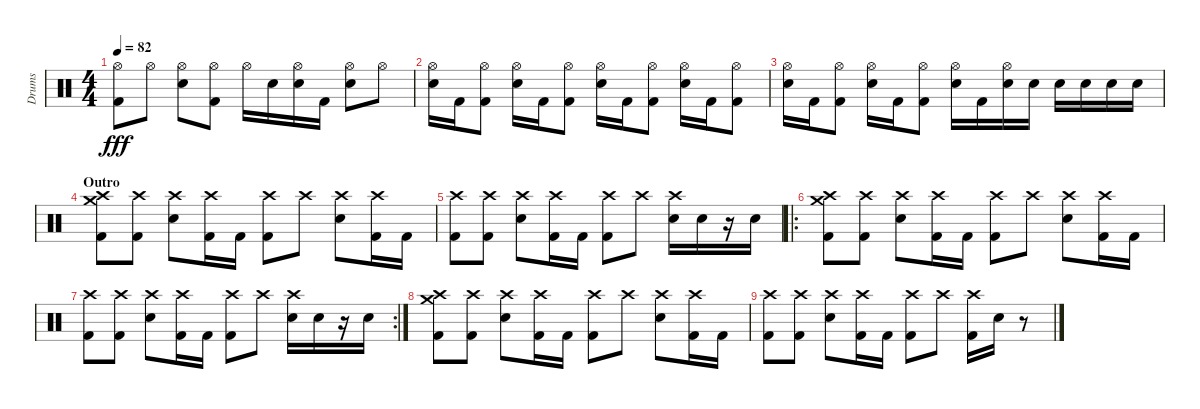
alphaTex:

\track ("Drums" "Drums") {instrument percussion}
\staff {score}
\articulation defaults
\ts (4 4)
\tempo 82
\clef neutral
\ks c
("Hi-Hat (open)" "Kick (hit) 2").8{dy fff} "Hi-Hat (open)".8 ("Hi-Hat (open)" "Electric Snare (hit)").8 ("Hi-Hat (open)" "Kick (hit) 2").8 "Hi-Hat (open)".16 "Electric Snare (hit)".16 ("Hi-Hat (open)" "Electric Snare (hit)").16 "Kick (hit) 2".16 ("Hi-Hat (open)" "Electric Snare (hit)").8 "Hi-Hat (open)".8 |
("Hi-Hat (open)" "Electric Snare (hit)").16 "Kick (hit) 2".16 ("Hi-Hat (open)" "Kick (hit) 2").8 ("Hi-Hat (open)" "Electric Snare (hit)").16 "Kick (hit) 2".16 ("Hi-Hat (open)" "Kick (hit) 2").8 ("Hi-Hat (open)" "Electric Snare (hit)").16 "Kick (hit) 2".16 ("Hi-Hat (open)" "Kick (hit) 2").8 ("Hi-Hat (open)" "Electric Snare (hit)").16 "Kick (hit) 2".16 ("Hi-Hat (open)" "Kick (hit) 2").8 |
("Hi-Hat (open)" "Electric Snare (hit)").16 "Kick (hit) 2".16 ("Hi-Hat (open)" "Kick (hit) 2").8 ("Hi-Hat (open)" "Electric Snare (hit)").16 "Kick (hit) 2".16 ("Hi-Hat (open)" "Kick (hit) 2").8 ("Hi-Hat (open)" "Electric Snare (hit)").16 "Kick (hit) 2".16 ("Hi-Hat (open)" "Electric Snare (hit)").16 "Electric Snare (hit)".16 "Electric Snare (hit)".16 "Electric Snare (hit)".16 "Electric Snare (hit)".16 "Electric Snare (hit)".16 |
\section ("" "Outro")
("Crash high (hit)" "Crash medium (hit)" "Kick (hit) 2").8 ("Crash high (hit)" "Kick (hit) 2").8 ("Crash high (hit)" "Electric Snare (hit)").8 ("Crash high (hit)" "Kick (hit) 2").16 "Kick (hit) 2".16 ("Crash high (hit)" "Kick (hit) 2").8 "Crash high (hit)".8 ("Crash high (hit)" "Electric Snare (hit)").8 ("Crash high (hit)" "Kick (hit) 2").16 "Kick (hit) 2".16 |
("Crash high (hit)" "Kick (hit) 2").8 ("Crash high (hit)" "Kick (hit) 2").8 ("Crash high (hit)" "Electric Snare (hit)").8 ("Crash high (hit)" "Kick (hit) 2").16 "Kick (hit) 2".16 ("Crash high (hit)" "Kick (hit) 2").8 "Crash high (hit)".8 ("Crash high (hit)" "Electric Snare (hit)").16 "Electric Snare (hit)".16 r.16 "Electric Snare (hit)".16 |
\ro
("Crash high (hit)" "Crash medium (hit)" "Kick (hit) 2").8 ("Crash high (hit)" "Kick (hit) 2").8 ("Crash high (hit)" "Electric Snare (hit)").8 ("Crash high (hit)" "Kick (hit) 2").16 "Kick (hit) 2".16 ("Crash high (hit)" "Kick (hit) 2").8 "Crash high (hit)".8 ("Crash high (hit)" "Electric Snare (hit)").8 ("Crash high (hit)" "Kick (hit) 2").16 "Kick (hit) 2".16 |
\rc 2
("Crash high (hit)" "Kick (hit) 2").8 ("Crash high (hit)" "Kick (hit) 2").8 ("Crash high (hit)" "Electric Snare (hit)").8 ("Crash high (hit)" "Kick (hit) 2").16 "Kick (hit) 2".16 ("Crash high (hit)" "Kick (hit) 2").8 "Crash high (hit)".8 ("Crash high (hit)" "Electric Snare (hit)").16 "Electric Snare (hit)".16 r.16 "Electric Snare (hit)".16 |
("Crash high (hit)" "Crash medium (hit)" "Kick (hit) 2").8 ("Crash high (hit)" "Kick (hit) 2").8 ("Crash high (hit)" "Electric Snare (hit)").8 ("Crash high (hit)" "Kick (hit) 2").16 "Kick (hit) 2".16 ("Crash high (hit)" "Kick (hit) 2").8 "Crash high (hit)".8 ("Crash high (hit)" "Electric Snare (hit)").8 ("Crash high (hit)" "Kick (hit) 2").16 "Kick (hit) 2".16 |
("Crash high (hit)" "Kick (hit) 2").8 ("Crash high (hit)" "Kick (hit) 2").8 ("Crash high (hit)" "Electric Snare (hit)").8 ("Crash high (hit)" "Kick (hit) 2").16 "Kick (hit) 2".16 ("Crash high (hit)" "Kick (hit) 2").8 "Crash high (hit)".8 ("Crash high (hit)" "Kick (hit) 2").16 "Electric Snare (hit)".16 r.8
